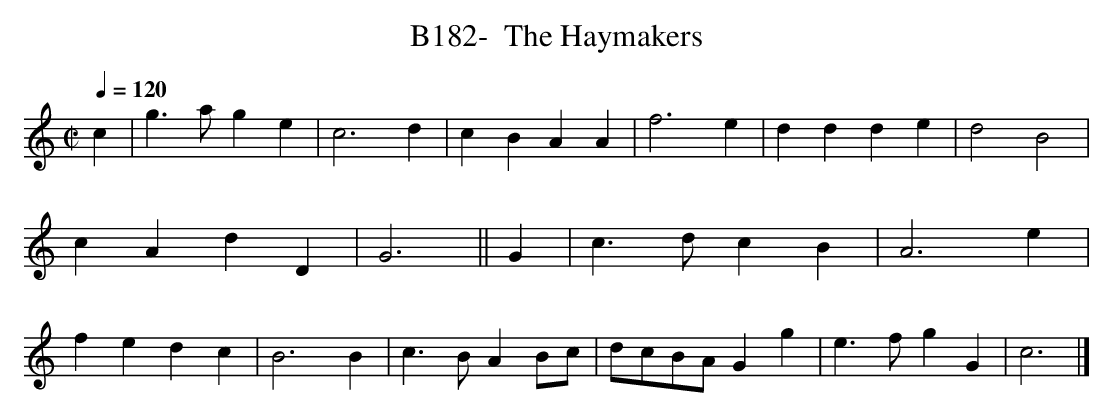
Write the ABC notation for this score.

X:1
T:B182-  The Haymakers
Q:1/4=120
L:1/4
M:C|
K:C
c|g3/2a/2ge|c3d|cBAA|f3e|ddde|d2B2|cAdD|G3||G|\
c3/2d/2cB|A3e|fedc|B3B|\
c3/2B/2AB/2c/2|d/2c/2B/2A/2 Gg|e3/2f/2gG|c3|]
